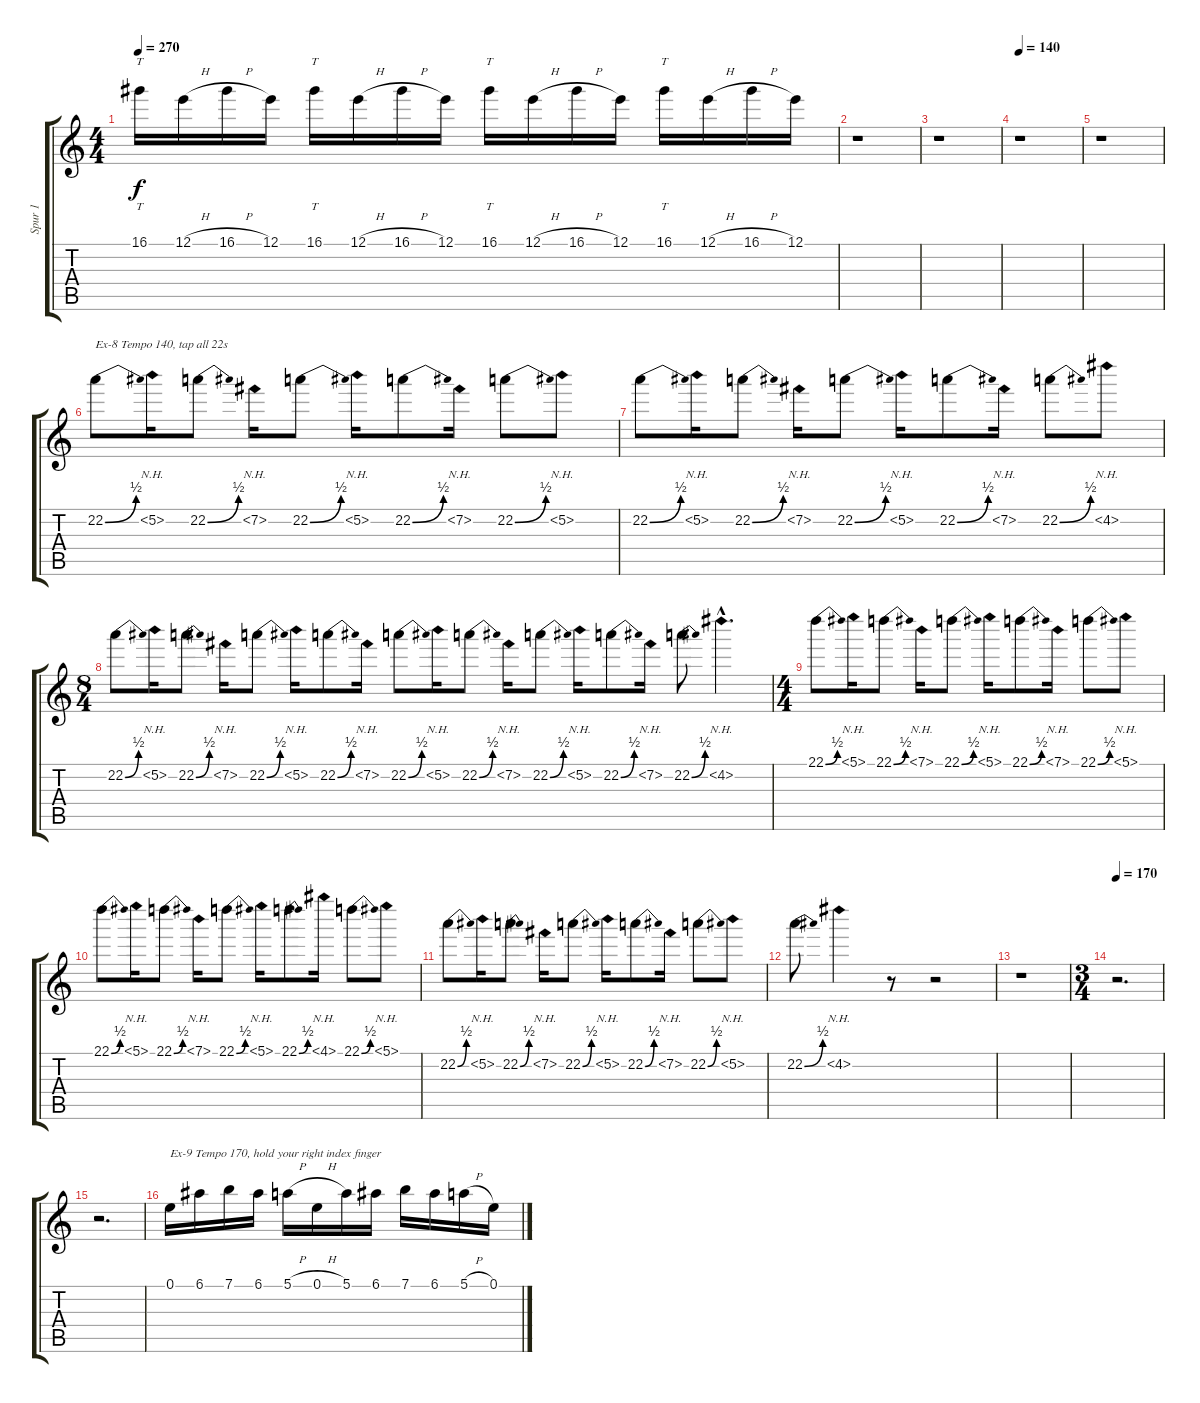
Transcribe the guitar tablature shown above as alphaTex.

\track ("Spur 1" "Spur 1") {instrument overdrivenguitar}
\staff {score tabs}
\tuning (E4 B3 G3 D3 A2 E2) {hide}
\ts (4 4)
\tempo 270
\clef g2
\ks c
16.1.16{tt dy f} 12.1{h}.16 16.1{h}.16 12.1.16 16.1.16{tt} 12.1{h}.16 16.1{h}.16 12.1.16 16.1.16{tt} 12.1{h}.16 16.1{h}.16 12.1.16 16.1.16{tt} 12.1{h}.16 16.1{h}.16 12.1.16 |
r.1 |
r.1 |
\tempo 140
r.1 |
r.1 |
22.2{be (bend 0 0 60 2)}.8{txt "Ex-8 Tempo 140, tap all 22s"} 5.2{nh}.16 22.2{be (bend 0 0 60 2)}.8 7.2{nh}.16 22.2{be (bend 0 0 60 2)}.8 5.2{nh}.16 22.2{be (bend 0 0 60 2)}.8 7.2{nh}.16 22.2{be (bend 0 0 60 2)}.8 5.2{nh}.8 |
22.2{be (bend 0 0 60 2)}.8 5.2{nh}.16 22.2{be (bend 0 0 60 2)}.8 7.2{nh}.16 22.2{be (bend 0 0 60 2)}.8 5.2{nh}.16 22.2{be (bend 0 0 60 2)}.8 7.2{nh}.16 22.2{be (bend 0 0 60 2)}.8 4.2{nh}.8 |
\ts (8 4)
22.2{be (bend 0 0 60 2)}.8 5.2{nh}.16 22.2{be (bend 0 0 60 2)}.8 7.2{nh}.16 22.2{be (bend 0 0 60 2)}.8 5.2{nh}.16 22.2{be (bend 0 0 60 2)}.8 7.2{nh}.16 22.2{be (bend 0 0 60 2)}.8 5.2{nh}.16 22.2{be (bend 0 0 60 2)}.8 7.2{nh}.16 22.2{be (bend 0 0 60 2)}.8 5.2{nh}.16 22.2{be (bend 0 0 60 2)}.8 7.2{nh}.16 22.2{be (bend 0 0 60 2)}.8 4.2{nh hac}.4{d} |
\ts (4 4)
22.1{be (bend 0 0 60 2)}.8 5.1{nh}.16 22.1{be (bend 0 0 60 2)}.8 7.1{nh}.16 22.1{be (bend 0 0 60 2)}.8 5.1{nh}.16 22.1{be (bend 0 0 60 2)}.8 7.1{nh}.16 22.1{be (bend 0 0 60 2)}.8 5.1{nh}.8 |
22.1{be (bend 0 0 60 2)}.8 5.1{nh}.16 22.1{be (bend 0 0 60 2)}.8 7.1{nh}.16 22.1{be (bend 0 0 60 2)}.8 5.1{nh}.16 22.1{be (bend 0 0 60 2)}.8 4.1{nh}.16 22.1{be (bend 0 0 60 2)}.8 5.1{nh}.8 |
22.2{be (bend 0 0 60 2)}.8 5.2{nh}.16 22.2{be (bend 0 0 60 2)}.8 7.2{nh}.16 22.2{be (bend 0 0 60 2)}.8 5.2{nh}.16 22.2{be (bend 0 0 60 2)}.8 7.2{nh}.16 22.2{be (bend 0 0 60 2)}.8 5.2{nh}.8 |
22.2{be (bend 0 0 60 2)}.8 4.2{nh}.4 r.8 r.2 |
r.1 |
\ts (3 4)
\tempo 170
r.2{d} |
r.2{d} |
0.1.16{txt "Ex-9 Tempo 170, hold your right index finger"} 6.1.16 7.1.16 6.1.16 5.1{h}.16 0.1{h}.16 5.1.16 6.1.16 7.1.16 6.1.16 5.1{h}.16 0.1{h}.16
